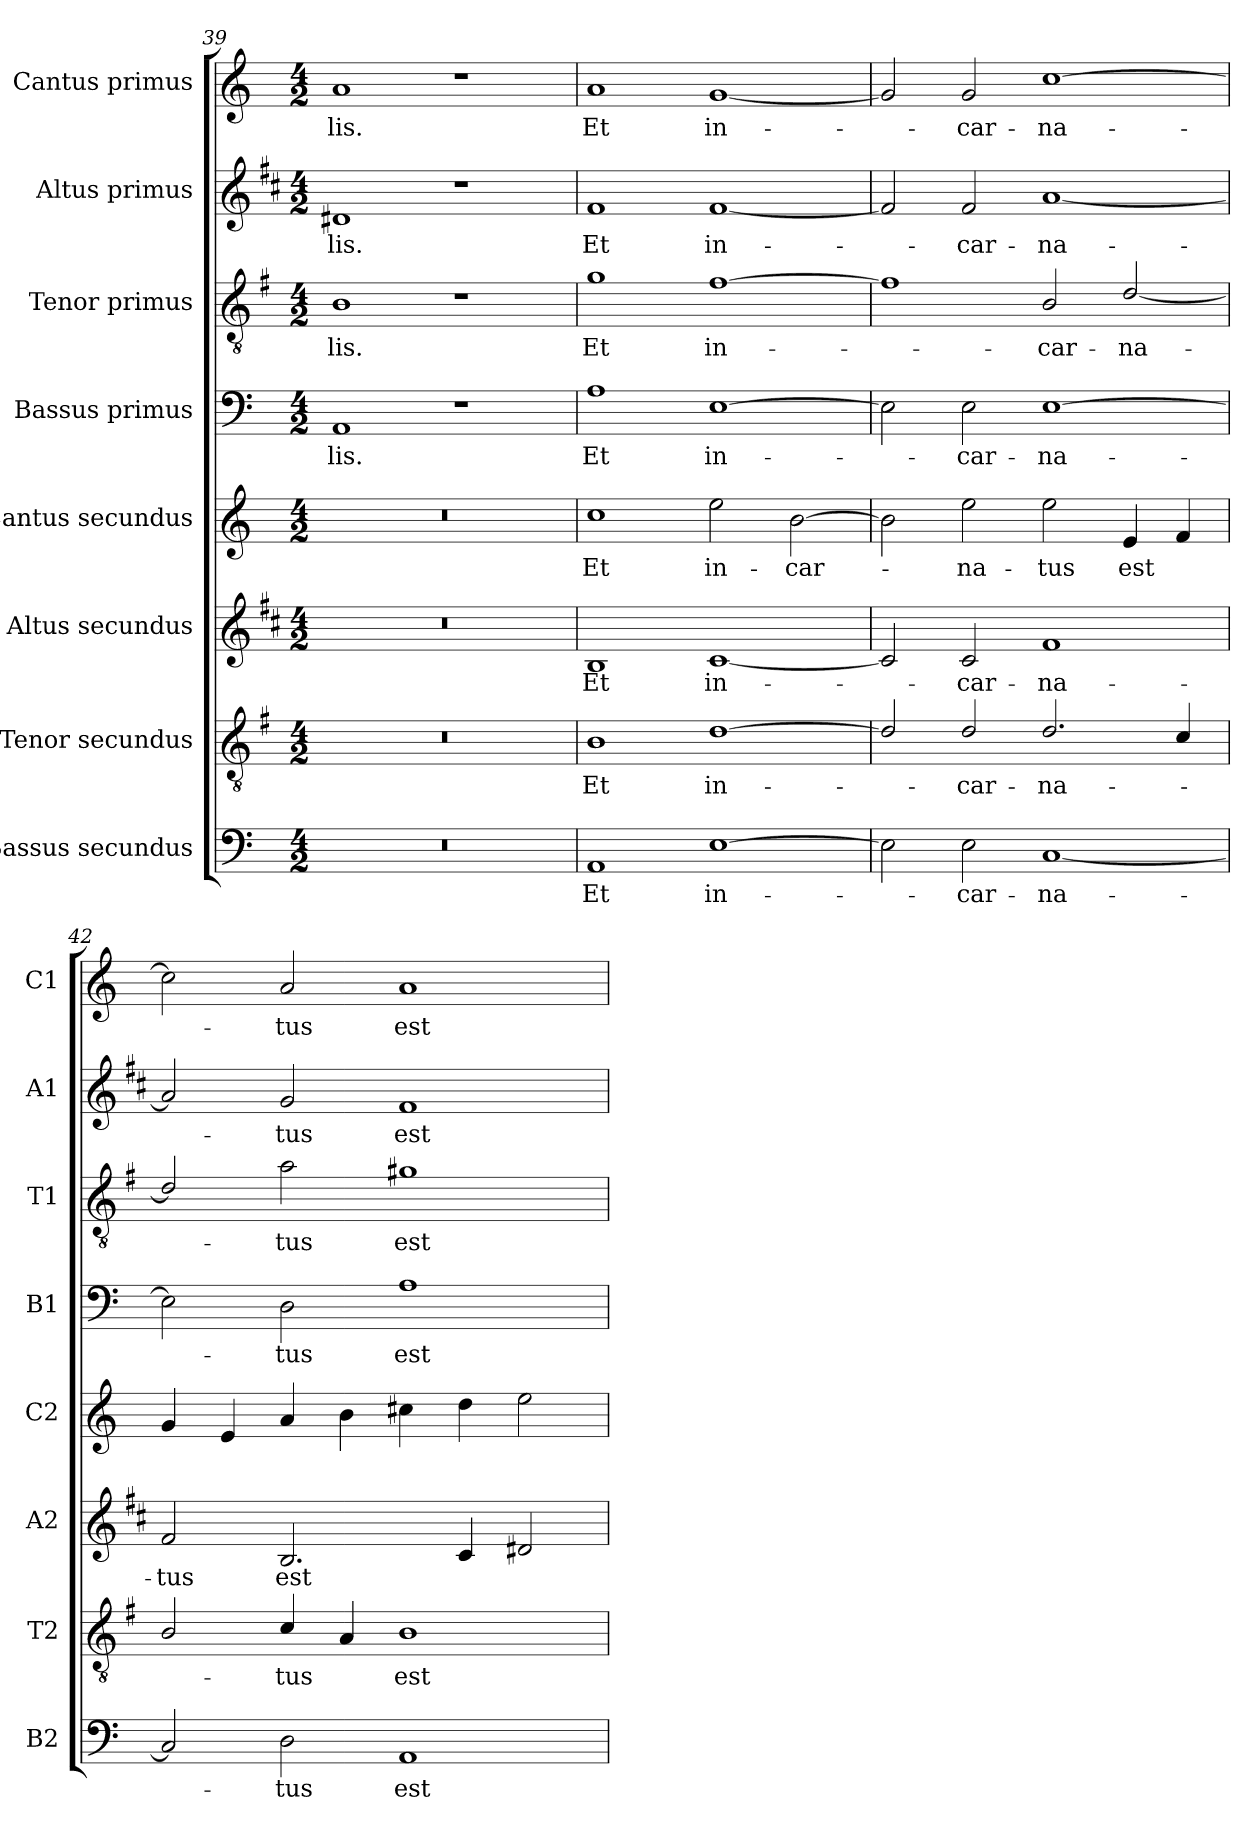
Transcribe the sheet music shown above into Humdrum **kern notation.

**kern	**text	**kern	**text	**kern	**text	**kern	**text	**kern	**text	**kern	**text	**kern	**text	**kern	**text
*part8	*part8	*part7	*part7	*part6	*part6	*part5	*part5	*part4	*part4	*part3	*part3	*part2	*part2	*part1	*part1
*staff8	*staff8	*staff7	*staff7	*staff6	*staff6	*staff5	*staff5	*staff4	*staff4	*staff3	*staff3	*staff2	*staff2	*staff1	*staff1
*I"Bassus secundus	*	*I"Tenor secundus	*	*I"Altus secundus	*	*I"Cantus secundus	*	*I"Bassus primus	*	*I"Tenor primus	*	*I"Altus primus	*	*I"Cantus primus	*
*I'B2	*	*I'T2	*	*I'A2	*	*I'C2	*	*I'B1	*	*I'T1	*	*I'A1	*	*I'C1	*
*clefF4	*	*clefGv2	*	*clefG2	*	*clefG2	*	*clefF4	*	*clefGv2	*	*clefG2	*	*clefG2	*
*	*	*ITrd4c7	*	*ITrd1c2	*	*	*	*	*	*ITrd4c7	*	*ITrd1c2	*	*	*
*k[]	*	*k[]	*	*k[]	*	*k[]	*	*k[]	*	*k[]	*	*k[]	*	*k[]	*
*C:	*	*C:	*	*C:	*	*C:	*	*C:	*	*C:	*	*C:	*	*C:	*
*M4/2	*	*M4/2	*	*M4/2	*	*M4/2	*	*M4/2	*	*M4/2	*	*M4/2	*	*M4/2	*
=39	=39	=39	=39	=39	=39	=39	=39	=39	=39	=39	=39	=39	=39	=39	=39
!	!	!	!	!	!	!	!	!	!LO:LY:b	!	!LO:LY:b	!	!LO:LY:b	!	!LO:LY:b
0r	.	0r	.	0r	.	0r	.	1AA	-lis.	1E	-lis.	1c#X	-lis.	1a	-lis.
.	.	.	.	.	.	.	.	1r	.	1r	.	1r	.	1r	.
!!LO:PB:g=z
=40	=40	=40	=40	=40	=40	=40	=40	=40	=40	=40	=40	=40	=40	=40	=40
!	!LO:LY:b	!	!LO:LY:b	!	!LO:LY:b	!	!LO:LY:b	!	!LO:LY:b	!	!LO:LY:b	!	!LO:LY:b	!	!LO:LY:b
1AA	Et	1E	Et	1A	Et	1cc	Et	1A	Et	1c	Et	1e	Et	1a	Et
!	!LO:LY:b	!	!LO:LY:b	!	!LO:LY:b	!	!LO:LY:b	!	!LO:LY:b	!	!LO:LY:b	!	!LO:LY:b	!	!LO:LY:b
[1E	in-	[1G	in-	[1B	in-	2ee\	in-	[1E	in-	[1B	in-	[1e	in-	[1g	in-
!	!	!	!	!	!	!	!LO:LY:b	!	!	!	!	!	!	!	!
.	.	.	.	.	.	[2b\	-car-	.	.	.	.	.	.	.	.
=41	=41	=41	=41	=41	=41	=41	=41	=41	=41	=41	=41	=41	=41	=41	=41
2E\]	.	2G/]	.	2B/]	.	2b\]	.	2E\]	.	1B]	.	2e/]	.	2g/]	.
!	!LO:LY:b	!	!LO:LY:b	!	!LO:LY:b	!	!LO:LY:b	!	!LO:LY:b	!	!	!	!LO:LY:b	!	!LO:LY:b
2E\	-car-	2G/	-car-	2B/	-car-	2ee\	-na-	2E\	-car-	.	.	2e/	-car-	2g/	-car-
!	!LO:LY:b	!	!LO:LY:b	!	!LO:LY:b	!	!LO:LY:b	!	!LO:LY:b	!	!LO:LY:b	!	!LO:LY:b	!	!LO:LY:b
[1C	-na-	2.G/	-na-	1e	-na-	2ee\	-tus	[1E	-na-	2E/	-car-	[1g	-na-	[1cc	-na-
!	!	!	!	!	!	!	!LO:LY:b	!	!	!	!LO:LY:b	!	!	!	!
.	.	.	.	.	.	4e/	est	.	.	[2G/	-na-	.	.	.	.
.	.	4F/	.	.	.	4f/	.	.	.	.	.	.	.	.	.
=42	=42	=42	=42	=42	=42	=42	=42	=42	=42	=42	=42	=42	=42	=42	=42
!	!	!	!	!	!LO:LY:b	!	!	!	!	!	!	!	!	!	!
2C/]	.	2E/	.	2e/	-tus	4g/	.	2E\]	.	2G/]	.	2g/]	.	2cc\]	.
.	.	.	.	.	.	4e/	.	.	.	.	.	.	.	.	.
!	!LO:LY:b	!	!LO:LY:b	!	!LO:LY:b	!	!	!	!LO:LY:b	!	!LO:LY:b	!	!LO:LY:b	!	!LO:LY:b
2D\	-tus	4F/	-tus	2.A/	est	4a/	.	2D\	-tus	2d\	-tus	2f/	-tus	2a/	-tus
.	.	4D/	.	.	.	4b\	.	.	.	.	.	.	.	.	.
!	!LO:LY:b	!	!LO:LY:b	!	!	!	!	!	!LO:LY:b	!	!LO:LY:b	!	!LO:LY:b	!	!LO:LY:b
1AA	est	1E	est	.	.	4cc#X\	.	1A	est	1c#X	est	1e	est	1a	est
.	.	.	.	4B/	.	4dd\	.	.	.	.	.	.	.	.	.
.	.	.	.	2c#X/	.	2ee\	.	.	.	.	.	.	.	.	.
=	=	=	=	=	=	=	=	=	=	=	=	=	=	=	=
*-	*-	*-	*-	*-	*-	*-	*-	*-	*-	*-	*-	*-	*-	*-	*-
